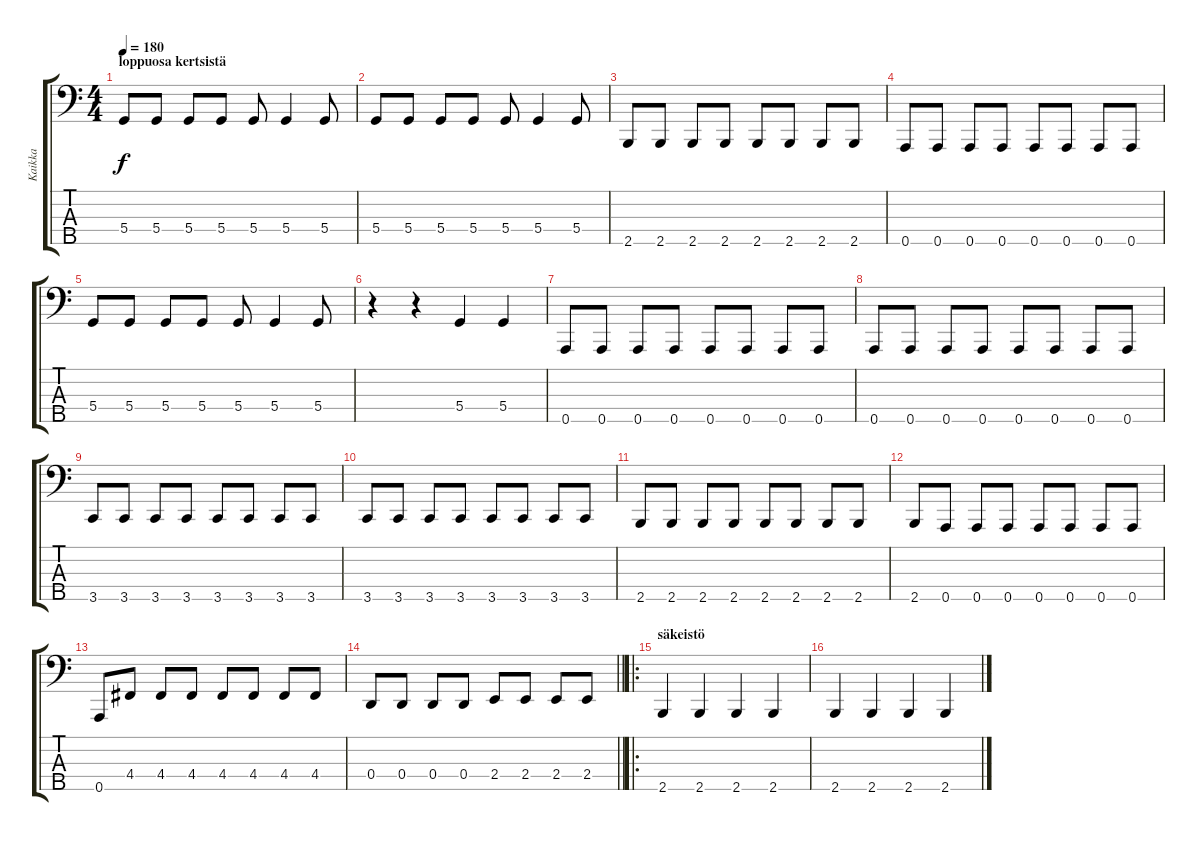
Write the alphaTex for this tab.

\track ("Kaikka" "Kaikka") {instrument electricbasspick}
\staff {score tabs}
\tuning (G2 D2 A1 D1 A0) {hide}
\ts (4 4)
\section ("" "loppuosa kertsistä")
\tempo 180
\clef f4
\ks c
5.4.8{dy f} 5.4.8 5.4.8 5.4.8 5.4.8 5.4.4 5.4.8 |
5.4.8 5.4.8 5.4.8 5.4.8 5.4.8 5.4.4 5.4.8 |
2.5.8 2.5.8 2.5.8 2.5.8 2.5.8 2.5.8 2.5.8 2.5.8 |
0.5.8 0.5.8 0.5.8 0.5.8 0.5.8 0.5.8 0.5.8 0.5.8 |
5.4.8 5.4.8 5.4.8 5.4.8 5.4.8 5.4.4 5.4.8 |
r.4 r.4 5.4.4 5.4.4 |
0.5.8 0.5.8 0.5.8 0.5.8 0.5.8 0.5.8 0.5.8 0.5.8 |
0.5.8 0.5.8 0.5.8 0.5.8 0.5.8 0.5.8 0.5.8 0.5.8 |
3.5.8 3.5.8 3.5.8 3.5.8 3.5.8 3.5.8 3.5.8 3.5.8 |
3.5.8 3.5.8 3.5.8 3.5.8 3.5.8 3.5.8 3.5.8 3.5.8 |
2.5.8 2.5.8 2.5.8 2.5.8 2.5.8 2.5.8 2.5.8 2.5.8 |
2.5.8 0.5.8 0.5.8 0.5.8 0.5.8 0.5.8 0.5.8 0.5.8 |
0.5.8 4.4.8 4.4.8 4.4.8 4.4.8 4.4.8 4.4.8 4.4.8 |
\barLineRight lightlight
0.4.8 0.4.8 0.4.8 0.4.8 2.4.8 2.4.8 2.4.8 2.4.8 |
\ro
\section ("" "säkeistö")
2.5.4 2.5.4 2.5.4 2.5.4 |
2.5.4 2.5.4 2.5.4 2.5.4
